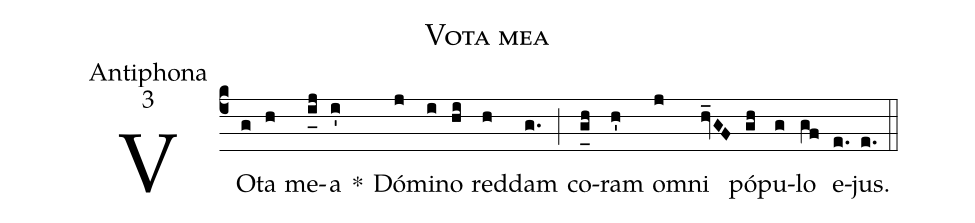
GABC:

name:Vota mea;
office-part:Antiphona;
mode:3;
%%
(c4) VO(g)ta(h) me(i_[uh:l]j)a(i') *() Dó(j)mi(i)no(hi) red(h)dam(g.) (;) co(g_[uh:l]h)ram(h') o(j)mni(hv_GF) pó(gh)pu(g)lo(gf) e(e.)jus.(e.) (::)
% <eu> E(j) u(j) o(ji) u(hi) a(h) e.</eu>(g.) (::)
